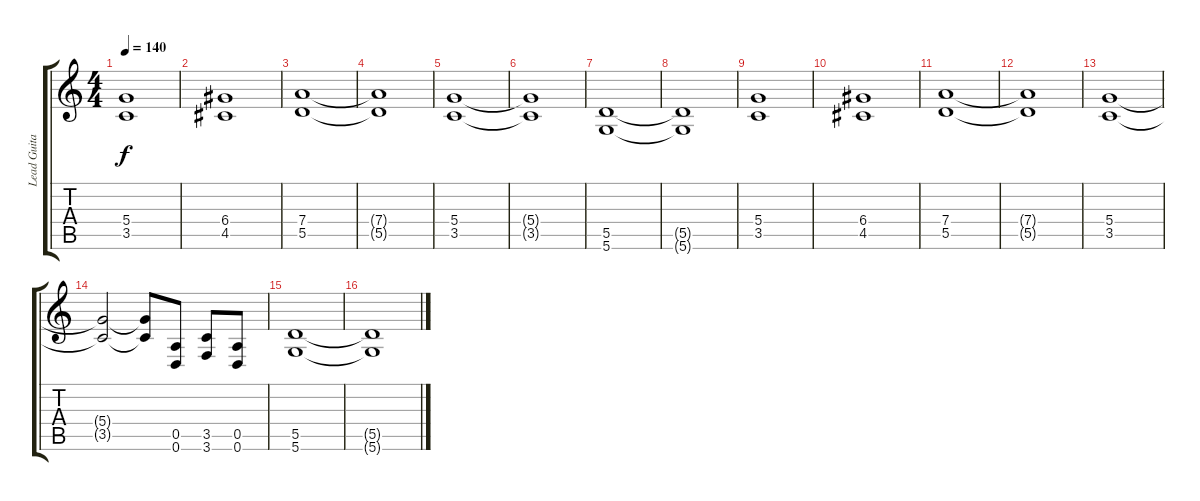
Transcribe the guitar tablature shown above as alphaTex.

\track ("Lead Guitar" "Lead Guita") {instrument distortionguitar}
\staff {score tabs}
\tuning (E4 B3 G3 D3 A2 D2) {hide}
\ts (4 4)
\tempo 140
\clef g2
\ks c
(5.4 3.5).1{dy f} |
(6.4 4.5).1 |
(7.4 5.5).1 |
(7.4{t} 5.5{t}).1 |
(5.4 3.5).1 |
(5.4{t} 3.5{t}).1 |
(5.5 5.6).1 |
(5.5{t} 5.6{t}).1 |
(5.4 3.5).1 |
(6.4 4.5).1 |
(7.4 5.5).1 |
(7.4{t} 5.5{t}).1 |
(5.4 3.5).1 |
(5.4{t} 3.5{t}).2 (5.4{t} 3.5{t}).8 (0.5 0.6).8 (3.5 3.6).8 (0.5 0.6).8 |
(5.5 5.6).1 |
(5.5{t} 5.6{t}).1
